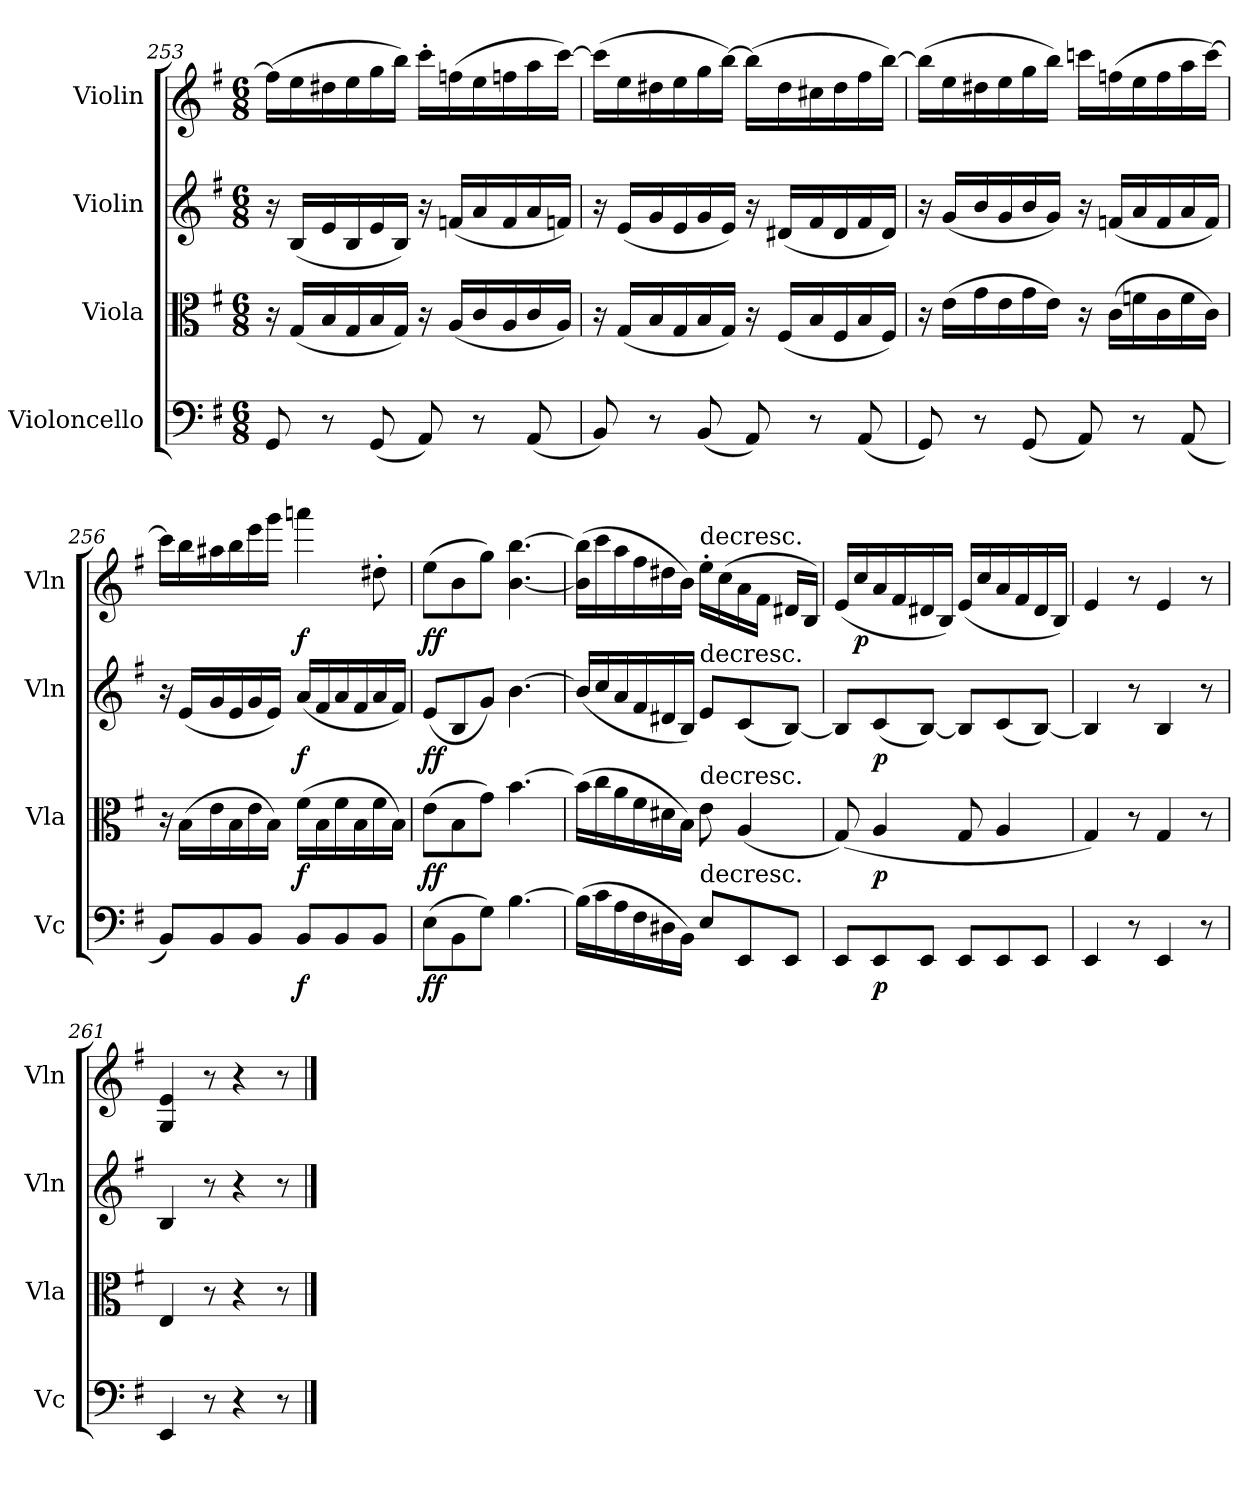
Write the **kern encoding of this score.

**kern	**dynam	**kern	**dynam	**kern	**dynam	**kern	**dynam
*part4	*part4	*part3	*part3	*part2	*part2	*part1	*part1
*staff4	*staff4	*staff3	*staff3	*staff2	*staff2	*staff1	*staff1
*I"Violoncello	*	*I"Viola	*	*I"Violin	*	*I"Violin	*
*I'Vc	*	*I'Vla	*	*I'Vln	*	*I'Vln	*
*clefF4	*	*clefC3	*	*clefG2	*	*clefG2	*
*k[f#]	*	*k[f#]	*	*k[f#]	*	*k[f#]	*
*e:	*	*e:	*	*e:	*	*e:	*
*M6/8	*	*M6/8	*	*M6/8	*	*M6/8	*
=253	=253	=253	=253	=253	=253	=253	=253
8GG/	.	16r	.	16r	.	(16ff#\LL]	.
.	.	(16G/LL	.	(16B/LL	.	16ee\	.
8r	.	16B/	.	16e/	.	16dd#X\	.
.	.	16G/	.	16B/	.	16ee\	.
(8GG/	.	16B/	.	16e/	.	16gg\	.
.	.	16G/JJ)	.	16B/JJ)	.	16bb\JJ)	.
8AA/)	.	16r	.	16r	.	16ccc'\LL	.
.	.	(16A/LL	.	(16fn/LL	.	(16ffn\	.
8r	.	16c/	.	16a/	.	16ee\	.
.	.	16A/	.	16f/	.	16ffn\	.
(8AA/	.	16c/	.	16a/	.	16aa\	.
.	.	16A/JJ)	.	16fn/JJ)	.	[16ccc\JJ)	.
=254	=254	=254	=254	=254	=254	=254	=254
8BB/)	.	16r	.	16r	.	(16ccc\LL]	.
.	.	(16G/LL	.	(16e/LL	.	16ee\	.
8r	.	16B/	.	16g/	.	16dd#X\	.
.	.	16G/	.	16e/	.	16ee\	.
(8BB/	.	16B/	.	16g/	.	16gg\	.
.	.	16G/JJ)	.	16e/JJ)	.	[16bb\JJ)	.
8AA/)	.	16r	.	16r	.	(16bb\LL]	.
.	.	(16F#/LL	.	(16d#X/LL	.	16dd#\	.
8r	.	16B/	.	16f#/	.	16cc#X\	.
.	.	16F#/	.	16d#/	.	16dd#\	.
(8AA/	.	16B/	.	16f#/	.	16ff#\	.
.	.	16F#/JJ)	.	16d#/JJ)	.	[16bb\JJ)	.
=255	=255	=255	=255	=255	=255	=255	=255
8GG/)	.	16r	.	16r	.	(16bb\LL]	.
.	.	(16e\LL	.	(16g/LL	.	16ee\	.
8r	.	16g\	.	16b/	.	16dd#X\	.
.	.	16e\	.	16g/	.	16ee\	.
(8GG/	.	16g\	.	16b/	.	16gg\	.
.	.	16e\JJ)	.	16g/JJ)	.	16bb\JJ)	.
8AA/)	.	16r	.	16r	.	16cccn\LL	.
.	.	(16c\LL	.	(16fn/LL	.	(16ffn\	.
8r	.	16fn\	.	16a/	.	16ee\	.
.	.	16c\	.	16f/	.	16ff\	.
(8AA/	.	16f\	.	16a/	.	16aa\	.
.	.	16c\JJ)	.	16f/JJ)	.	[16ccc\JJ)	.
=256	=256	=256	=256	=256	=256	=256	=256
8BB/L)	.	16r	.	16r	.	16ccc\LL]	.
.	.	(16B\LL	.	(16e/LL	.	16bb\	.
8BB/	.	16e\	.	16g/	.	16aa#X\	.
.	.	16B\	.	16e/	.	16bb\	.
8BB/J	.	16e\	.	16g/	.	16eee\	.
.	.	16B\JJ)	.	16e/JJ)	.	16ggg\JJ	.
8BB/L	f	(16f#\LL	f	(16a/LL	f	4aaan\	f
.	.	16B\	.	16f#/	.	.	.
8BB/	.	16f#\	.	16a/	.	.	.
.	.	16B\	.	16f#/	.	.	.
8BB/J	.	16f#\	.	16a/	.	8dd#X'\	.
.	.	16B\JJ)	.	16f#/JJ)	.	.	.
=257	=257	=257	=257	=257	=257	=257	=257
(8E\L	ff	(8e\L	ff	(8e/L	ff	(8ee\L	ff
8BB\	.	8B\	.	8B/	.	8b\	.
8G\J)	.	8g\J)	.	8g/J)	.	8gg\J)	.
[4.B\	.	[4.b\	.	[4.b\	.	[4.b\ [4.bb\	.
=258	=258	=258	=258	=258	=258	=258	=258
(16B\LL]	.	(16b\LL]	.	(16b/LL]	.	(16b]\ 16bb]\LL	.
16c\	.	16cc\	.	16cc/	.	16ccc\	.
16A\	.	16a\	.	16a/	.	16aa\	.
16F#\	.	16f#\	.	16f#/	.	16ff#\	.
16D#X\	.	16d#X\	.	16d#X/	.	16dd#X\	.
16BB\JJ)	.	16B\JJ)	.	16B/JJ)	.	16b\JJ)	.
!	!	!	!	!	!	!LO:TX:t=decresc.	!
!	!	!	!	!LO:TX:t=decresc.	!	!	!
!	!	!LO:TX:t=decresc.	!	!	!	!	!
!LO:TX:t=decresc.	!	!	!	!	!	!	!
8E/L	.	8e\	.	8e/L	.	16ee'\LL	.
.	.	.	.	.	.	(16cc\	.
8EE/	.	(4A/	.	(8c/	.	16a\	.
.	.	.	.	.	.	16f#\JJ	.
8EE/J	.	.	.	[8B/J)	.	16d#X/LL	.
.	.	.	.	.	.	16B/JJ)	.
=259	=259	=259	=259	=259	=259	=259	=259
8EE/L	.	(8G/)	.	8B/L]	.	(16e/LL	.
.	.	.	.	.	.	16cc/	p
8EE/	p	4A/	p	(8c/	p	16a/	.
.	.	.	.	.	.	16f#/	.
8EE/J	.	.	.	[8B/J)	.	16d#X/	.
.	.	.	.	.	.	16B/JJ)	.
8EE/L	.	8G/	.	8B/L]	.	(16e/LL	.
.	.	.	.	.	.	16cc/	.
8EE/	.	4A/	.	(8c/	.	16a/	.
.	.	.	.	.	.	16f#/	.
8EE/J	.	.	.	[8B/J)	.	16d#/	.
.	.	.	.	.	.	16B/JJ)	.
=260	=260	=260	=260	=260	=260	=260	=260
4EE/	.	4G/)	.	4B/]	.	4e/	.
8r	.	8r	.	8r	.	8r	.
4EE/	.	4G/	.	4B/	.	4e/	.
8r	.	8r	.	8r	.	8r	.
=261	=261	=261	=261	=261	=261	=261	=261
4EE/	.	4E/	.	4B/	.	4G/ 4e/	.
8r	.	8r	.	8r	.	8r	.
4r	.	4r	.	4r	.	4r	.
8r	.	8r	.	8r	.	8r	.
==	==	==	==	==	==	==	==
*-	*-	*-	*-	*-	*-	*-	*-
